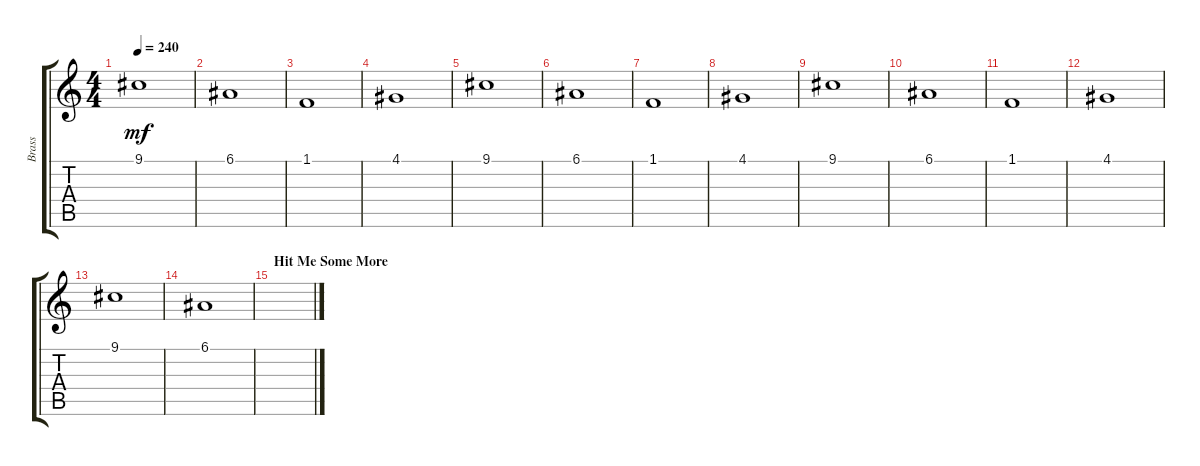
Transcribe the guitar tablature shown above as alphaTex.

\track ("Brass" "Brass") {instrument trombone}
\staff {score tabs}
\tuning (E4 B3 G3 D3 A2 E2) {hide}
\ts (4 4)
\tempo 240
\clef g2
\ks c
9.1.1{dy mf} |
6.1.1 |
1.1.1 |
4.1.1 |
9.1.1 |
6.1.1 |
1.1.1 |
4.1.1 |
9.1.1 |
6.1.1 |
1.1.1 |
4.1.1 |
9.1.1 |
6.1.1 |
\section ("" "Hit Me Some More")
